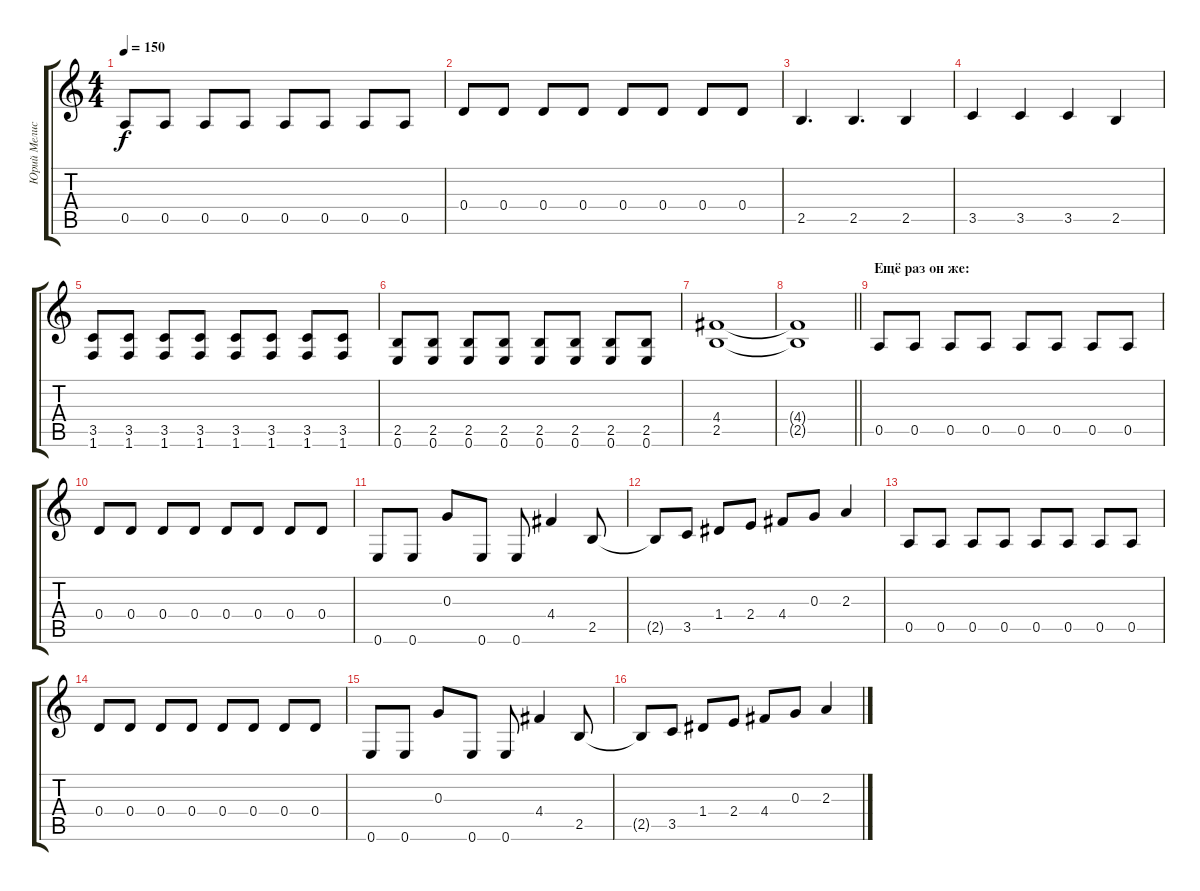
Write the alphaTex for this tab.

\track ("Юрий Мелисов" "Юрий Мелис") {instrument overdrivenguitar}
\staff {score tabs}
\tuning (E4 B3 G3 D3 A2 E2) {hide}
\ts (4 4)
\tempo 150
\clef g2
\ks c
0.5.8{dy f} 0.5.8 0.5.8 0.5.8 0.5.8 0.5.8 0.5.8 0.5.8 |
0.4.8 0.4.8 0.4.8 0.4.8 0.4.8 0.4.8 0.4.8 0.4.8 |
2.5.4{d} 2.5.4{d} 2.5.4 |
3.5.4 3.5.4 3.5.4 2.5.4 |
(3.5 1.6).8 (3.5 1.6).8 (3.5 1.6).8 (3.5 1.6).8 (3.5 1.6).8 (3.5 1.6).8 (3.5 1.6).8 (3.5 1.6).8 |
(2.5 0.6).8 (2.5 0.6).8 (2.5 0.6).8 (2.5 0.6).8 (2.5 0.6).8 (2.5 0.6).8 (2.5 0.6).8 (2.5 0.6).8 |
(4.4 2.5).1 |
\barLineRight lightlight
(4.4{t} 2.5{t}).1 |
\section ("" "Ещё раз он же:")
0.5.8 0.5.8 0.5.8 0.5.8 0.5.8 0.5.8 0.5.8 0.5.8 |
0.4.8 0.4.8 0.4.8 0.4.8 0.4.8 0.4.8 0.4.8 0.4.8 |
0.6.8 0.6.8 0.3.8 0.6.8 0.6.8 4.4.4 2.5.8 |
2.5{t}.8 3.5.8 1.4.8 2.4.8 4.4.8 0.3.8 2.3.4 |
0.5.8 0.5.8 0.5.8 0.5.8 0.5.8 0.5.8 0.5.8 0.5.8 |
0.4.8 0.4.8 0.4.8 0.4.8 0.4.8 0.4.8 0.4.8 0.4.8 |
0.6.8 0.6.8 0.3.8 0.6.8 0.6.8 4.4.4 2.5.8 |
2.5{t}.8 3.5.8 1.4.8 2.4.8 4.4.8 0.3.8 2.3.4
